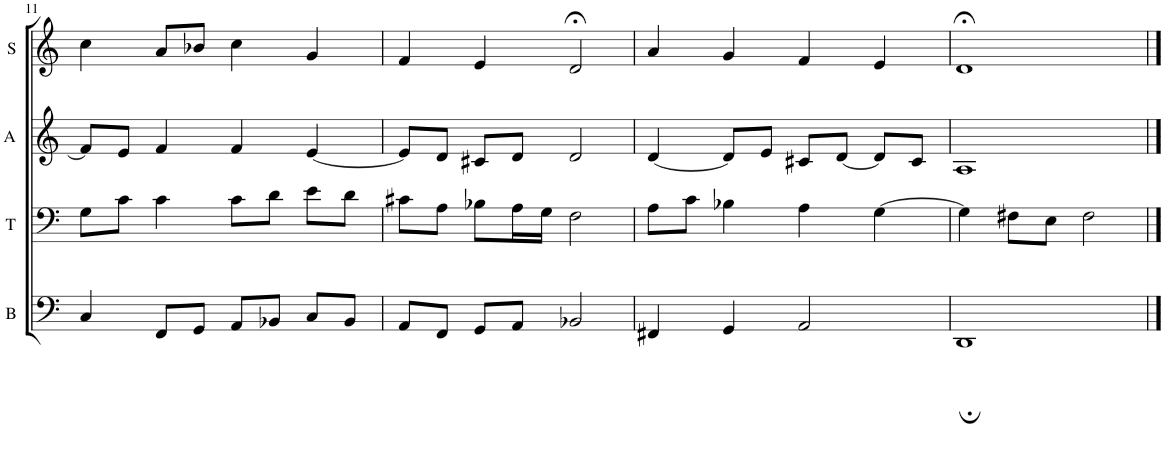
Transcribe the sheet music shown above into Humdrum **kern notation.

**kern	**kern	**kern	**kern
*part4	*part3	*part2	*part1
*staff4	*staff3	*staff2	*staff1
*I"B	*I"T	*I"A	*I"S
*I'B	*I'T	*I'A	*I'S
!!LO:PB:g=z
*clefF4	*clefF4	*clefG2	*clefG2
*k[]	*k[]	*k[]	*k[]
*M4/4	*M4/4	*M4/4	*M4/4
=11	=11	=11	=11
4C/	8G\L	8f/L]	4cc\
.	8c\J	8e/J	.
8FF/L	4c\	4f/	8a/L
8GG/J	.	.	8b-X/J
8AA/L	8c\L	4f/	4cc\
8BB-X/J	8d\J	.	.
8C/L	8e\L	[4e/	4g/
8BB-/J	8d\J	.	.
=12	=12	=12	=12
8AA/L	8c#X\L	8e/L]	4f/
8FF/J	8A\J	8d/J	.
8GG/L	8B-X\L	8c#X/L	4e/
8AA/J	16A\L	8d/J	.
.	16G\JJ	.	.
2BB-X/	2F\	2d/	2d;</
=13	=13	=13	=13
4FF#X/	8A\L	[4d/	4a/
.	8c\J	.	.
4GG/	4B-X\	8d/L]	4g/
.	.	8e/J	.
2AA/	4A\	8c#X/L	4f/
.	.	[8d/J	.
.	[4G\	8d/L]	4e/
.	.	8c#/J	.
=14	=14	=14	=14
1DD;	4G\]	1A	1d;<
.	8F#X\L	.	.
.	8E\J	.	.
.	2F#\	.	.
==	==	==	==
*-	*-	*-	*-
